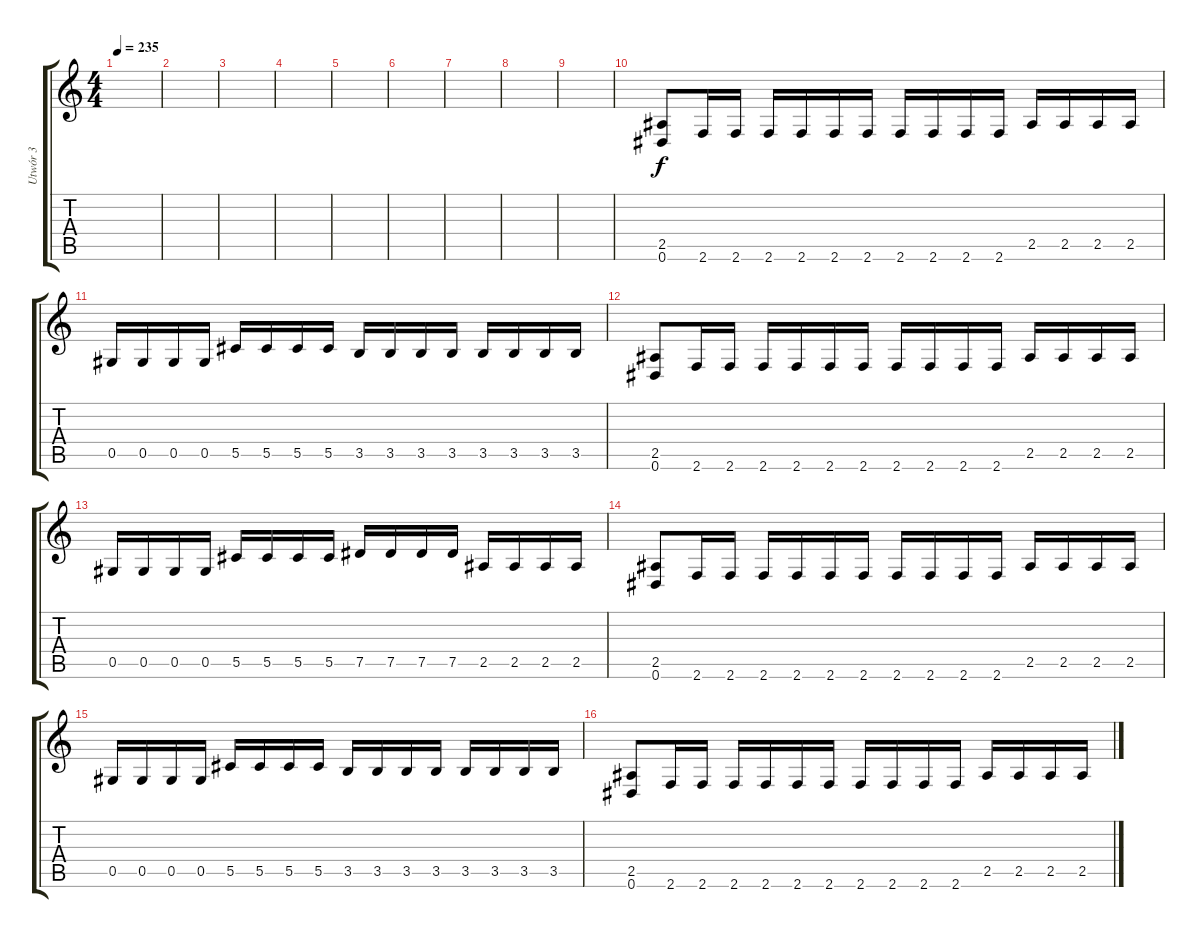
\track ("Utwór 3" "Utwór 3") {instrument overdrivenguitar}
\staff {score tabs}
\tuning (Eb4 Bb3 Gb3 Db3 Ab2 Eb2) {hide}
\ts (4 4)
\tempo 235
\clef g2
\ks c
|
|
|
|
|
|
|
|
|
(2.5 0.6).8 2.6.16 2.6.16 2.6.16 2.6.16 2.6.16 2.6.16 2.6.16 2.6.16 2.6.16 2.6.16 2.5.16 2.5.16 2.5.16 2.5.16 |
0.5.16 0.5.16 0.5.16 0.5.16 5.5.16 5.5.16 5.5.16 5.5.16 3.5.16 3.5.16 3.5.16 3.5.16 3.5.16 3.5.16 3.5.16 3.5.16 |
(2.5 0.6).8 2.6.16 2.6.16 2.6.16 2.6.16 2.6.16 2.6.16 2.6.16 2.6.16 2.6.16 2.6.16 2.5.16 2.5.16 2.5.16 2.5.16 |
0.5.16 0.5.16 0.5.16 0.5.16 5.5.16 5.5.16 5.5.16 5.5.16 7.5.16 7.5.16 7.5.16 7.5.16 2.5.16 2.5.16 2.5.16 2.5.16 |
(2.5 0.6).8 2.6.16 2.6.16 2.6.16 2.6.16 2.6.16 2.6.16 2.6.16 2.6.16 2.6.16 2.6.16 2.5.16 2.5.16 2.5.16 2.5.16 |
0.5.16 0.5.16 0.5.16 0.5.16 5.5.16 5.5.16 5.5.16 5.5.16 3.5.16 3.5.16 3.5.16 3.5.16 3.5.16 3.5.16 3.5.16 3.5.16 |
(2.5 0.6).8 2.6.16 2.6.16 2.6.16 2.6.16 2.6.16 2.6.16 2.6.16 2.6.16 2.6.16 2.6.16 2.5.16 2.5.16 2.5.16 2.5.16
